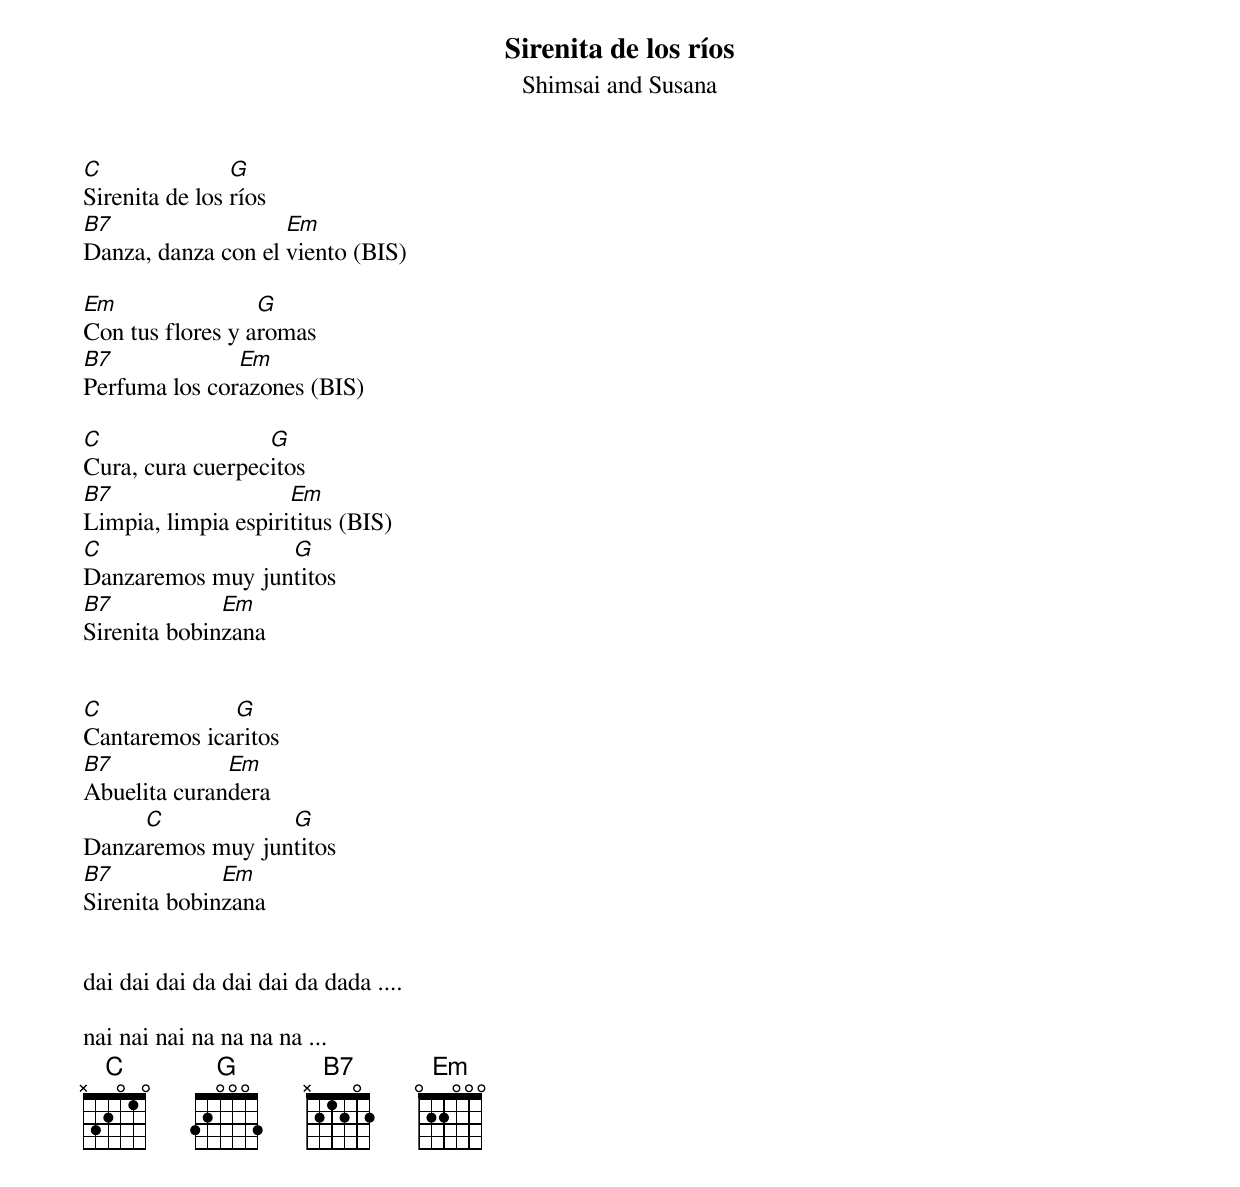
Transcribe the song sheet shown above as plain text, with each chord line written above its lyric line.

Sirenita de los ríos
Shimsai and Susana

C               G
Sirenita de los ríos
B7                  Em
Danza, danza con el viento (BIS)

Em                G
Con tus flores y aromas
B7             Em
Perfuma los corazones (BIS)

C                 G
Cura, cura cuerpecitos
B7                   Em
Limpia, limpia espirititus (BIS)
C                 G
Danzaremos muy juntitos
B7            Em
Sirenita bobinzana


C             G
Cantaremos icaritos
B7            Em
Abuelita curandera
     C            G
Danzaremos muy juntitos
B7            Em
Sirenita bobinzana


dai dai dai da dai dai da dada ....

nai nai nai na na na na ...
